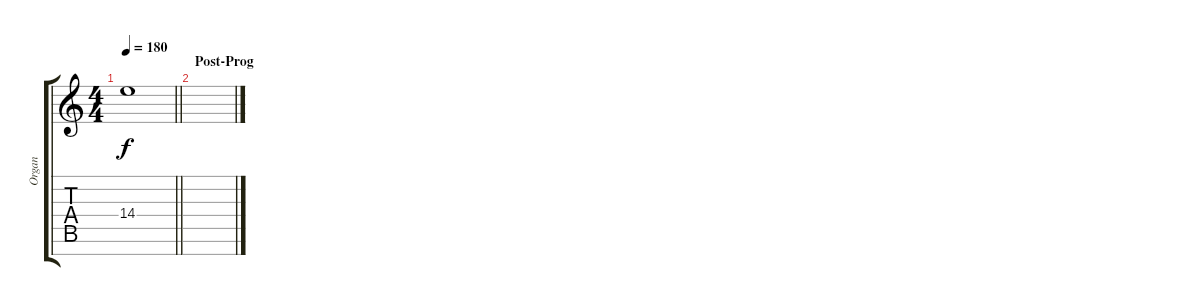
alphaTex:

\track ("Organ" "Organ") {instrument rockorgan}
\staff {score tabs}
\tuning (E5 B4 G4 D4 A3 E3 A2) {hide}
\ts (4 4)
\tempo 180
\clef g2
\barLineRight lightlight
\ks c
14.4{t}.1{dy f} |
\section ("" "Post-Prog")
